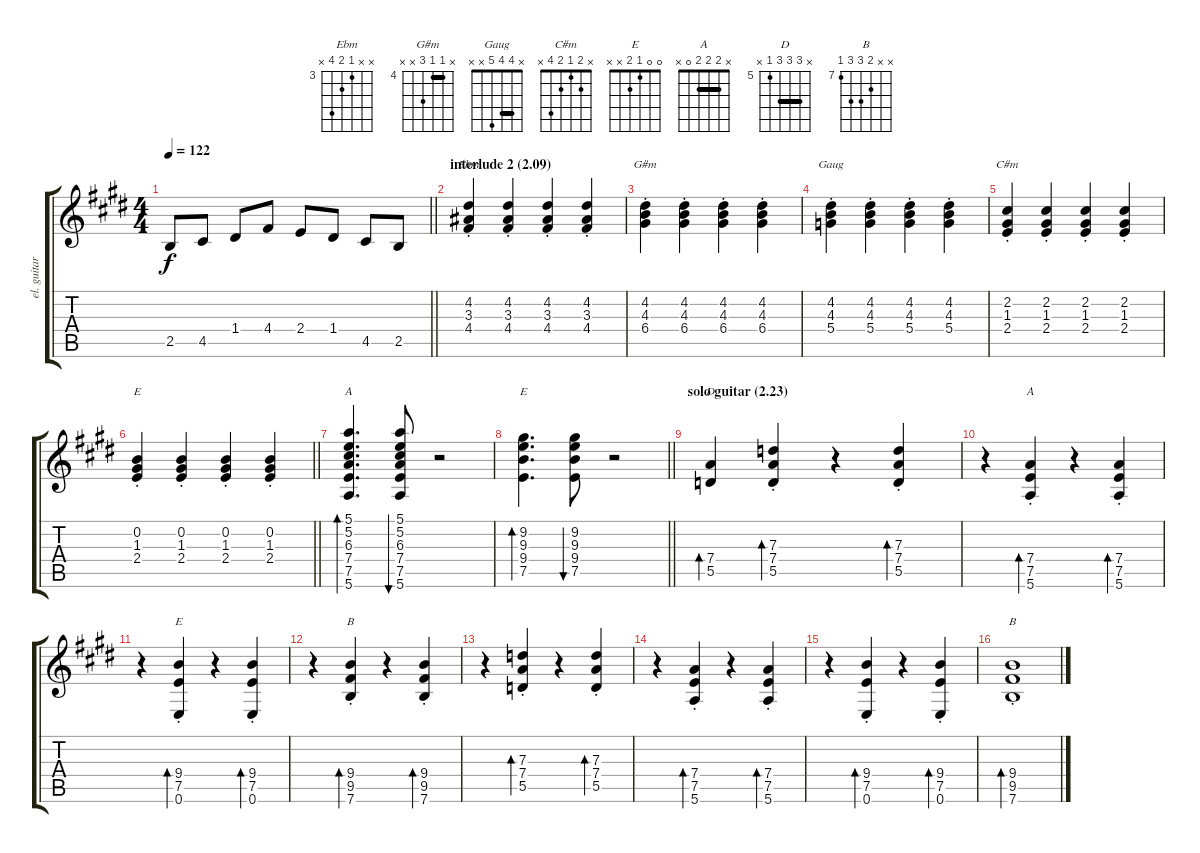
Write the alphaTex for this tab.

\track ("el. guitar" "el. guitar") {instrument distortionguitar}
\staff {score tabs}
\tuning (E4 B3 G3 D3 A2 E2) {hide}
\chord ("Ebm" x x 3 4 6 x) {firstfret 3}
\chord ("G#m" x 4 4 6 x x) {firstfret 4 barre 4}
\chord ("Gaug" x 4 4 5 x x) {barre 4}
\chord ("C#m" x 2 1 2 4 x)
\chord ("E" x 0 1 2 x x)
\chord ("A" 5 5 6 7 7 5) {firstfret 5 barre 5}
\chord ("E" x 9 9 9 7 x) {firstfret 7 barre 9}
\chord ("D" x 7 7 7 5 x) {firstfret 5 barre 7}
\chord ("A" x 2 2 2 0 x) {barre 2}
\chord ("E" 0 0 1 2 x x)
\chord ("B" x 4 4 4 2 x) {barre 4}
\chord ("B" x x 8 9 9 7) {firstfret 7}
\ts (4 4)
\tempo 122
\clef g2
\barLineRight lightlight
\ks e
2.5.8{dy f} 4.5.8 1.4.8 4.4.8 2.4.8 1.4.8 4.5.8 2.5.8 |
\section ("" "interlude 2 (2.09)")
(4.2{st} 3.3{st} 4.4{st}).4{ch "Ebm"} (4.2{st} 3.3{st} 4.4{st}).4 (4.2{st} 3.3{st} 4.4{st}).4 (4.2{st} 3.3{st} 4.4{st}).4 |
(4.2{st} 4.3{st} 6.4{st}).4{ch "G#m"} (4.2{st} 4.3{st} 6.4{st}).4 (4.2{st} 4.3{st} 6.4{st}).4 (4.2{st} 4.3{st} 6.4{st}).4 |
(4.2{st} 4.3{st} 5.4{st}).4{ch "Gaug"} (4.2{st} 4.3{st} 5.4{st}).4 (4.2{st} 4.3{st} 5.4{st}).4 (4.2{st} 4.3{st} 5.4{st}).4 |
(2.2{st} 1.3{st} 2.4{st}).4{ch "C#m"} (2.2{st} 1.3{st} 2.4{st}).4 (2.2{st} 1.3{st} 2.4{st}).4 (2.2{st} 1.3{st} 2.4{st}).4 |
\barLineRight lightlight
(0.2{st} 1.3{st} 2.4{st}).4{ch "E"} (0.2{st} 1.3{st} 2.4{st}).4 (0.2{st} 1.3{st} 2.4{st}).4 (0.2{st} 1.3{st} 2.4{st}).4 |
(5.1 5.2 6.3 7.4 7.5 5.6).4{d bd 30 ch "A"} (5.1 5.2 6.3 7.4 7.5 5.6).8{bu 30} r.2 |
\barLineRight lightlight
(9.2 9.3 9.4 7.5).4{d bd 30 ch "E"} (9.2 9.3 9.4 7.5).8{bu 30} r.2 |
\section ("" "solo guitar (2.23)")
(7.4 5.5).4{bd 30 ch "D"} (7.3{st} 7.4{st} 5.5{st}).4{bd 30} r.4 (7.3{st} 7.4{st} 5.5{st}).4{bd 30} |
r.4 (7.4{st} 7.5{st} 5.6{st}).4{bd 30 ch "A"} r.4 (7.4{st} 7.5{st} 5.6{st}).4{bd 30} |
r.4 (9.4{st} 7.5{st} 0.6{st}).4{bd 30 ch "E"} r.4 (9.4{st} 7.5{st} 0.6{st}).4{bd 30} |
r.4 (9.4{st} 9.5{st} 7.6{st}).4{bd 30 ch "B"} r.4 (9.4{st} 9.5{st} 7.6{st}).4{bd 30} |
r.4 (7.3{st} 7.4{st} 5.5{st}).4{bd 30} r.4 (7.3{st} 7.4{st} 5.5{st}).4{bd 30} |
r.4 (7.4{st} 7.5{st} 5.6{st}).4{bd 30} r.4 (7.4{st} 7.5{st} 5.6{st}).4{bd 30} |
r.4 (9.4{st} 7.5{st} 0.6{st}).4{bd 30} r.4 (9.4{st} 7.5{st} 0.6{st}).4{bd 30} |
(9.4{st} 9.5{st} 7.6{st}).1{bd 30 ch "B"}
